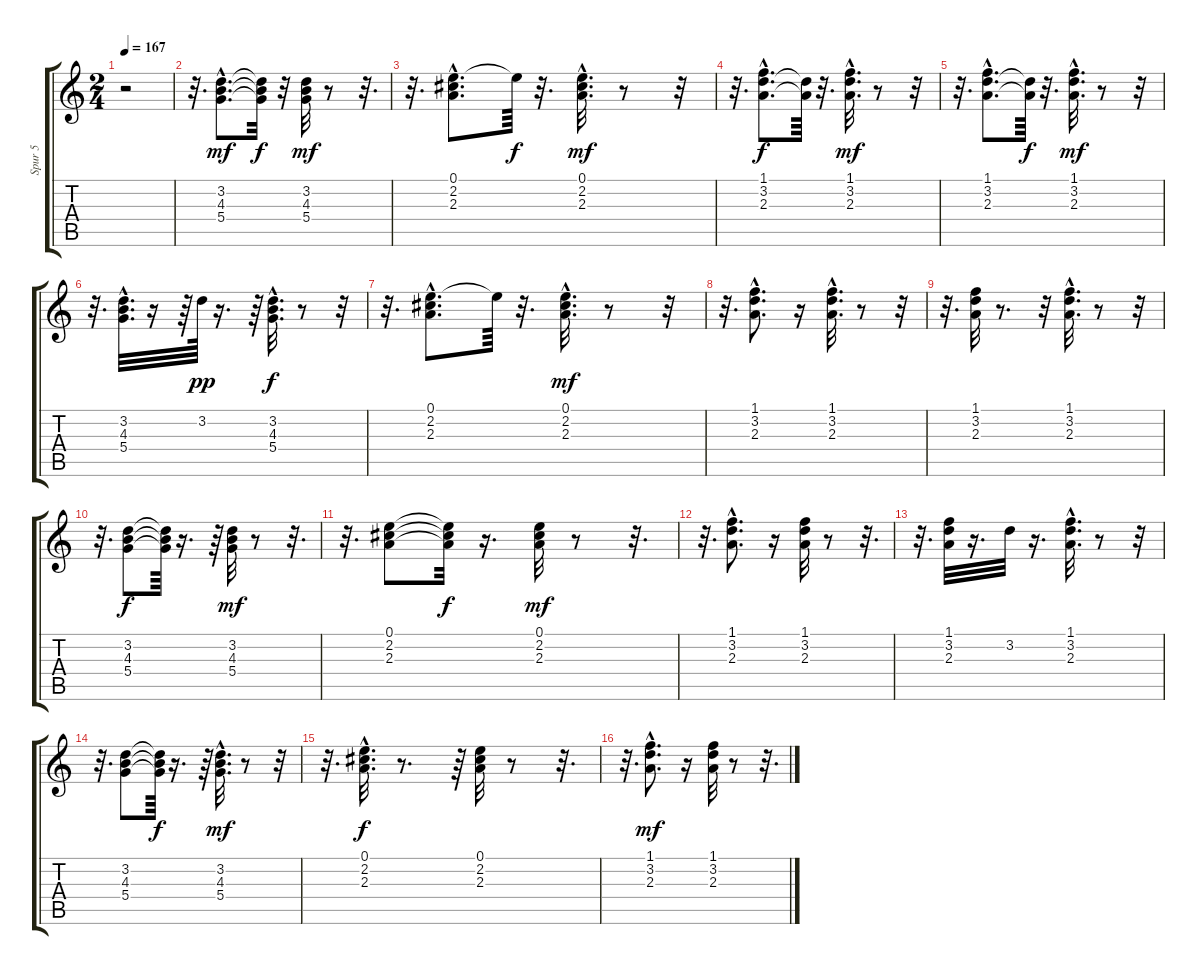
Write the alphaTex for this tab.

\track ("Spur 5" "Spur 5") {instrument acousticguitarsteel}
\staff {score tabs}
\tuning (E4 B3 G3 D3 A2 E2) {hide}
\ts (2 4)
\tempo 167
\clef g2
\ks c
r.2{dy f} |
r.32{d} (3.2{hac} 4.3{hac} 5.4{hac}).8{d dy mf} (3.2{t} 4.3{t} 5.4{t}).32{dy f} r.32 (3.2 4.3 5.4).32{dy mf} r.8 r.32{d} |
r.32{d} (0.1{hac} 2.2{hac} 2.3{hac}).8{d} 0.1{t}.64{dy f} r.32{d} (0.1{hac} 2.2 2.3).32{d dy mf} r.8 r.32 |
r.32{d} (1.1{hac} 3.2{hac} 2.3{hac}).8{d dy f} (3.2{t} 2.3{t}).64 r.32{d} (1.1 3.2{hac} 2.3).32{d dy mf} r.8 r.32 |
r.32{d} (1.1{hac} 3.2{hac} 2.3{hac}).8{d} (3.2{t} 2.3{t}).64{dy f} r.32{d} (1.1 3.2 2.3{hac}).32{d dy mf} r.8 r.32 |
r.32{d} (3.2{hac} 4.3{hac} 5.4{hac}).32{d} r.16 r.64 3.2.64{dy pp} r.16{d} r.64 (3.2{hac} 4.3 5.4).32{d dy f} r.8 r.32 |
r.32{d} (0.1{hac} 2.2{hac} 2.3{hac}).8{d} 0.1{t}.64 r.32{d} (0.1{hac} 2.2 2.3).32{d dy mf} r.8 r.32 |
r.32{d} (1.1 3.2{hac} 2.3{hac}).8{d} r.16 (1.1 3.2{hac} 2.3).32{d} r.8 r.32 |
r.32{d} (1.1 3.2 2.3).32 r.8{d} r.32 (1.1 3.2{hac} 2.3{hac}).32{d} r.8 r.32 |
r.32{d} (3.2 4.3 5.4).8{dy f} (3.2{t} 4.3{t} 5.4{t}).64 r.16{d} r.64 (3.2 4.3 5.4).32{dy mf} r.8 r.32{d} |
r.32{d} (0.1 2.2 2.3).8 (0.1{t} 2.2{t} 2.3{t}).32{dy f} r.16{d} (0.1 2.2 2.3).32{dy mf} r.8 r.32{d} |
r.32{d} (1.1 3.2{hac} 2.3{hac}).8{d} r.16 (1.1 3.2 2.3).32 r.8 r.32{d} |
r.32{d} (1.1 3.2 2.3).32 r.16{d} 3.2.32 r.16{d} (1.1 3.2{hac} 2.3).32{d} r.8 r.32 |
r.32{d} (3.2 4.3 5.4).8 (3.2{t} 4.3{t} 5.4{t}).64{dy f} r.16{d} r.64 (3.2{hac} 4.3 5.4).32{d dy mf} r.8 r.32 |
r.32{d} (0.1{hac} 2.2 2.3).32{d dy f} r.8{d} r.64 (0.1 2.2 2.3).32 r.8 r.32{d} |
r.32{d} (1.1 3.2{hac} 2.3).8{d dy mf} r.16 (1.1 3.2 2.3).32 r.8 r.32{d}
